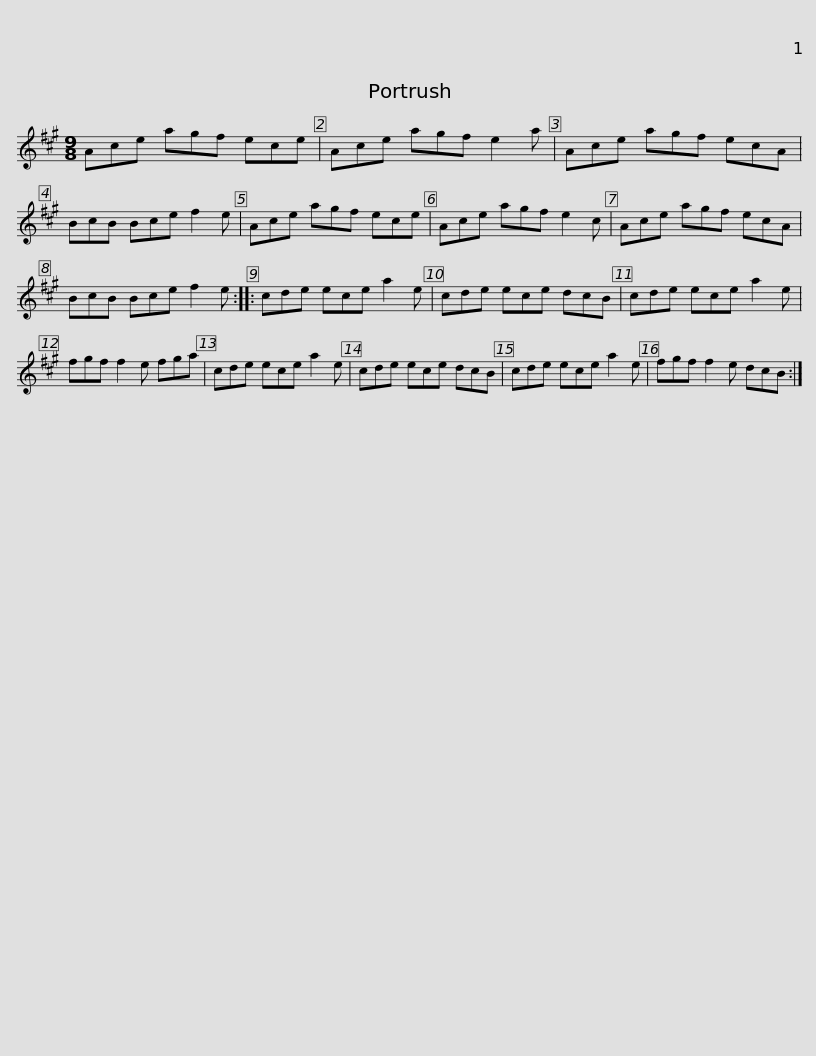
X:1
L:1/8
M:9/8
I:linebreak $
K:A
V:1 treble
V:1
 Ace agf ece | Ace agf e2 a | Ace agf ecA | BcB Bce f2 e | Ace agf ece |$ %5
 Ace agf e2 c | Ace agf ecA | BcB Bce f2 e :: cde ece a2 e | cde ece dcB |$ %10
 cde ece a2 e | fgf f2 e fga | cde ece a2 e | cde ece dcB | cde ece a2 e |$ %15
 fgf f2 e dcB :| %16
